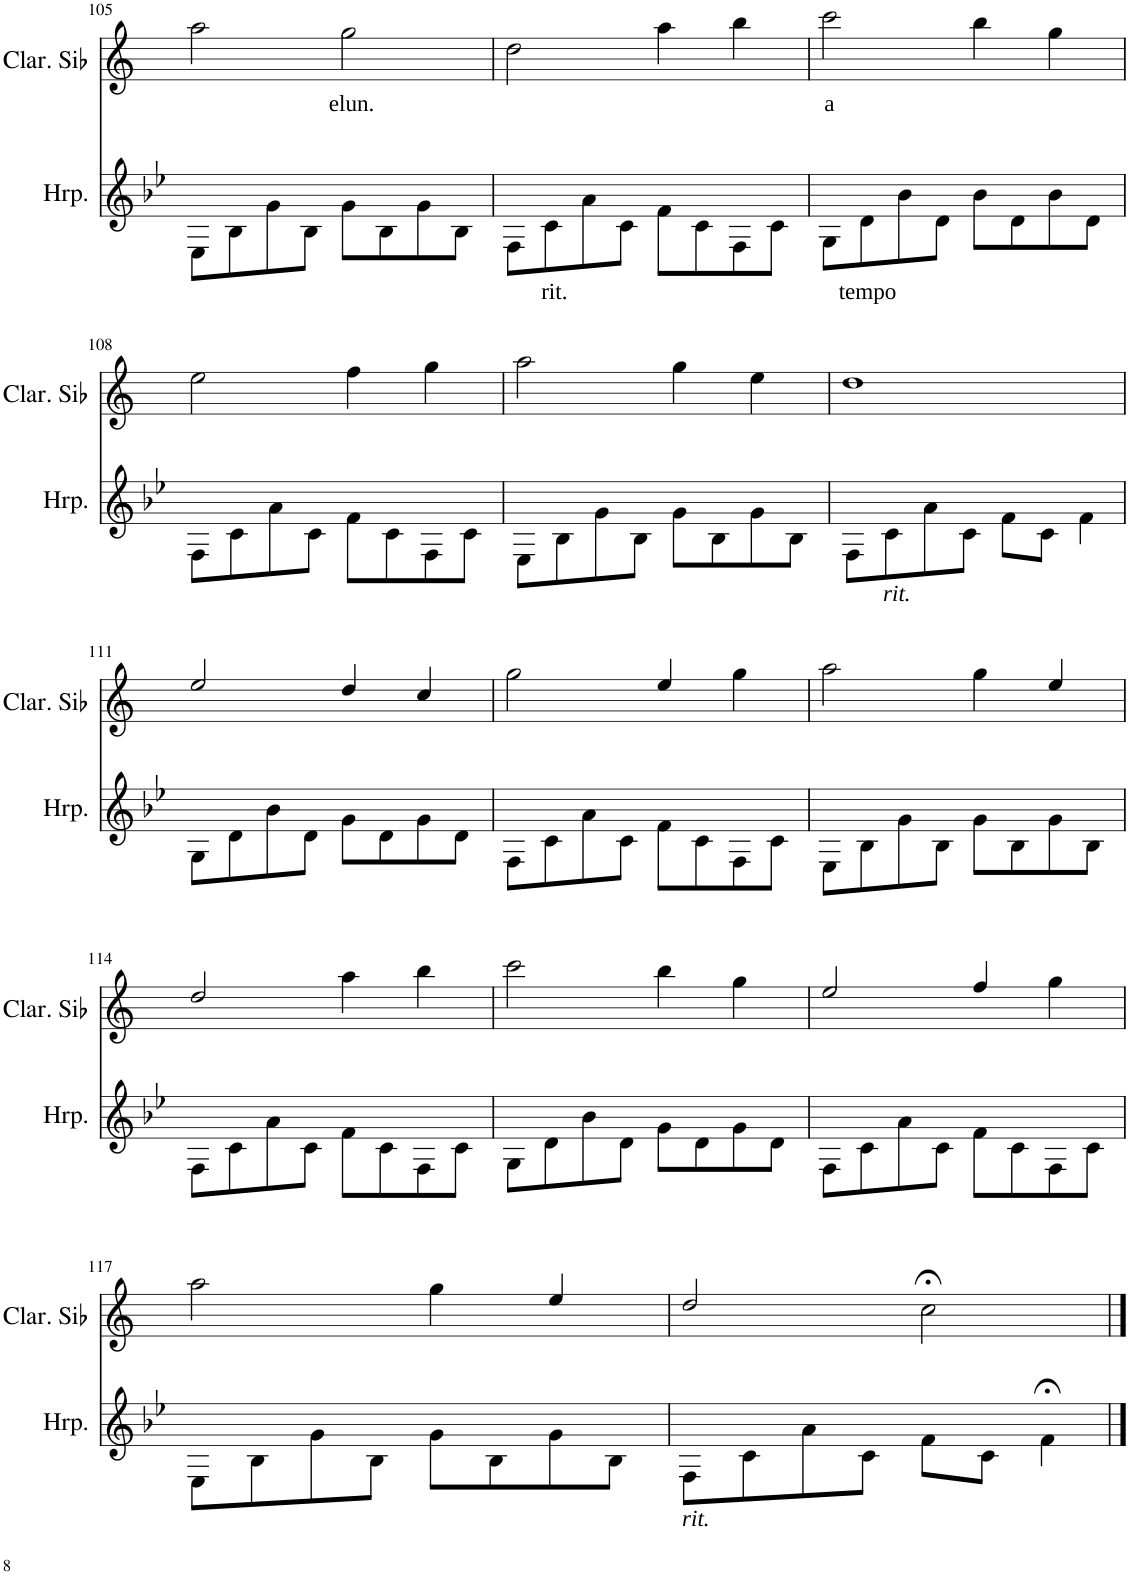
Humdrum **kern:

**kern	**text	**kern	**text
*part2	*part2	*part1	*part1
*staff2	*staff2	*staff1	*staff1
*I"Harpe	*	*I"Clarinette en Sib	*
*I'Hrp.	*	*I'Clar. Sib	*
!!LO:PB:g=z
*clefG2	*	*clefG2	*
*	*	*Trd1c2	*
*k[b-e-]	*	*k[]	*
*M4/4	*	*M4/4	*
=105	=105	=105	=105
8E-\L	.	2aa\	.
8B-\	.	.	.
8g\	.	.	.
8B-\J	.	.	.
!	!	!	!LO:LY:b
8g\L	.	2gg\	elun.
8B-\	.	.	.
8g\	.	.	.
8B-\J	.	.	.
=106	=106	=106	=106
8F\L	.	2dd\	.
!	!LO:LY:b	!	!
8c\	rit.	.	.
8a\	.	.	.
8c\J	.	.	.
8f\L	.	4aa\	.
8c\	.	.	.
8F\	.	4bb\	.
8c\J	.	.	.
=107	=107	=107	=107
!	!	!	!LO:LY:b
8G\L	.	2ccc\	a
!	!LO:LY:b	!	!
8d\	tempo	.	.
8b-\	.	.	.
8d\J	.	.	.
8b-\L	.	4bb\	.
8d\	.	.	.
8b-\	.	4gg\	.
8d\J	.	.	.
!!LO:LB:g=z
=108	=108	=108	=108
8F\L	.	2ee\	.
8c\	.	.	.
8a\	.	.	.
8c\J	.	.	.
8f\L	.	4ff\	.
8c\	.	.	.
8F\	.	4gg\	.
8c\J	.	.	.
=109	=109	=109	=109
8E-\L	.	2aa\	.
8B-\	.	.	.
8g\	.	.	.
8B-\J	.	.	.
8g\L	.	4gg\	.
8B-\	.	.	.
8g\	.	4ee\	.
8B-\J	.	.	.
=110	=110	=110	=110
8F\L	.	1dd	.
!LO:TX:b:i:t=rit.	!	!	!
8c\	.	.	.
8a\	.	.	.
8c\J	.	.	.
8f\L	.	.	.
8c\J	.	.	.
4f\	.	.	.
!!LO:LB:g=z
=111	=111	=111	=111
8G\L	.	2ee/	.
8d\	.	.	.
8b-\	.	.	.
8d\J	.	.	.
8g\L	.	4dd/	.
8d\	.	.	.
8g\	.	4cc/	.
8d\J	.	.	.
=112	=112	=112	=112
8F\L	.	2gg\	.
8c\	.	.	.
8a\	.	.	.
8c\J	.	.	.
8f\L	.	4ee/	.
8c\	.	.	.
8F\	.	4gg\	.
8c\J	.	.	.
=113	=113	=113	=113
8E-\L	.	2aa\	.
8B-\	.	.	.
8g\	.	.	.
8B-\J	.	.	.
8g\L	.	4gg\	.
8B-\	.	.	.
8g\	.	4ee/	.
8B-\J	.	.	.
!!LO:LB:g=z
=114	=114	=114	=114
8F\L	.	2dd/	.
8c\	.	.	.
8a\	.	.	.
8c\J	.	.	.
8f\L	.	4aa\	.
8c\	.	.	.
8F\	.	4bb\	.
8c\J	.	.	.
=115	=115	=115	=115
8G\L	.	2ccc\	.
8d\	.	.	.
8b-\	.	.	.
8d\J	.	.	.
8g\L	.	4bb\	.
8d\	.	.	.
8g\	.	4gg\	.
8d\J	.	.	.
=116	=116	=116	=116
8F\L	.	2ee/	.
8c\	.	.	.
8a\	.	.	.
8c\J	.	.	.
8f\L	.	4ff/	.
8c\	.	.	.
8F\	.	4gg\	.
8c\J	.	.	.
!!LO:LB:g=z
=117	=117	=117	=117
8E-\L	.	2aa\	.
8B-\	.	.	.
8g\	.	.	.
8B-\J	.	.	.
8g\L	.	4gg\	.
8B-\	.	.	.
8g\	.	4ee/	.
8B-\J	.	.	.
=118	=118	=118	=118
!LO:TX:b:i:t=rit.	!	!	!
8F\L	.	2dd/	.
8c\	.	.	.
8a\	.	.	.
8c\J	.	.	.
8f\L	.	2cc;<\	.
8c\J	.	.	.
4f;<\	.	.	.
==	==	==	==
*-	*-	*-	*-
